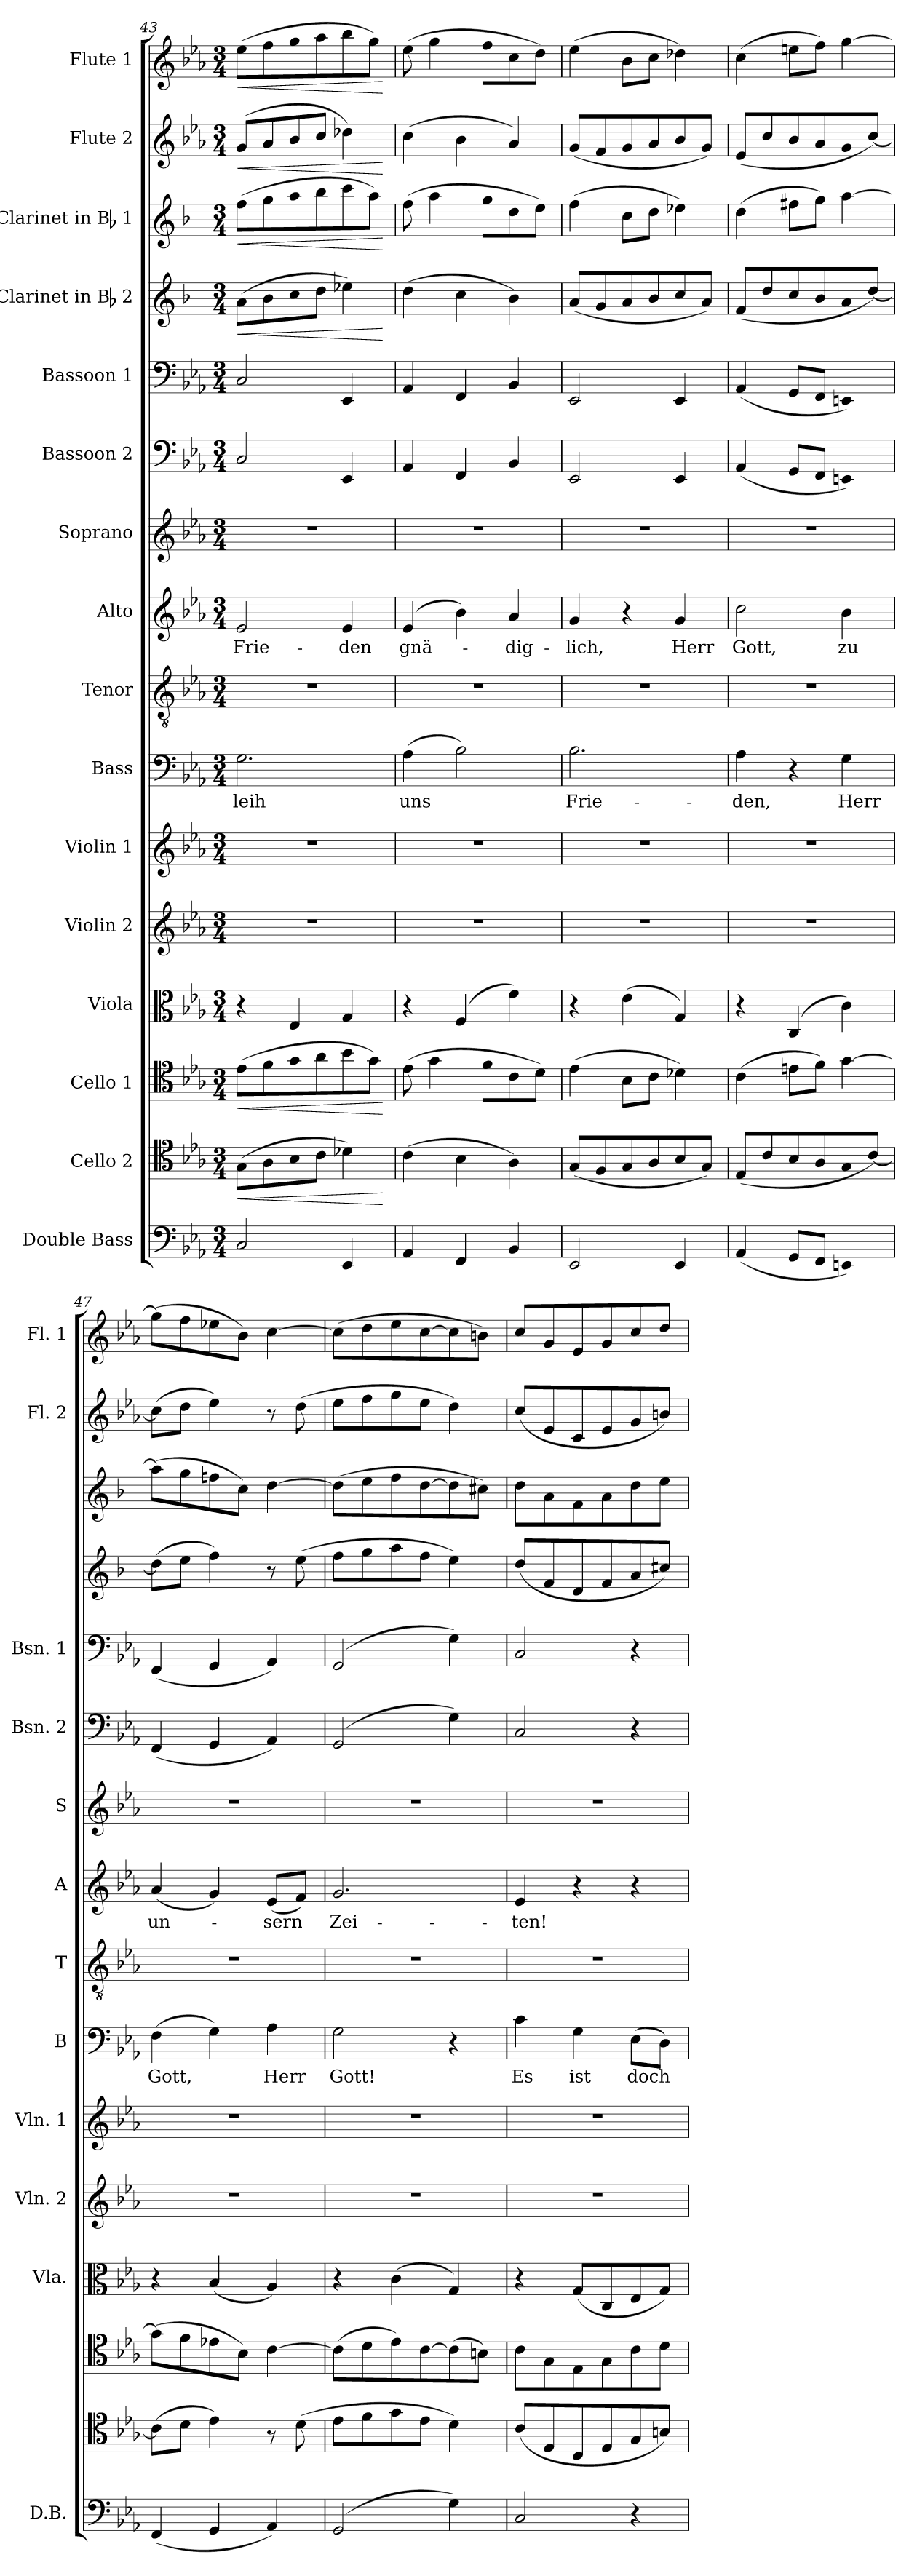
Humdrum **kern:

**kern	**kern	**dynam	**kern	**dynam	**kern	**kern	**kern	**kern	**text	**kern	**kern	**text	**kern	**kern	**kern	**kern	**dynam	**kern	**dynam	**kern	**dynam	**kern	**dynam
*part16	*part15	*part15	*part14	*part14	*part13	*part12	*part11	*part10	*part10	*part9	*part8	*part8	*part7	*part6	*part5	*part4	*part4	*part3	*part3	*part2	*part2	*part1	*part1
*staff16	*staff15	*staff15	*staff14	*staff14	*staff13	*staff12	*staff11	*staff10	*staff10	*staff9	*staff8	*staff8	*staff7	*staff6	*staff5	*staff4	*staff4	*staff3	*staff3	*staff2	*staff2	*staff1	*staff1
*I"Double Bass	*I"Cello 2	*	*I"Cello 1	*	*I"Viola	*I"Violin 2	*I"Violin 1	*I"Bass	*	*I"Tenor	*I"Alto	*	*I"Soprano	*I"Bassoon 2	*I"Bassoon 1	*I"Clarinet in Bb 2	*	*I"Clarinet in Bb 1	*	*I"Flute 2	*	*I"Flute 1	*
*I'D.B.	*	*	*	*	*I'Vla.	*I'Vln. 2	*I'Vln. 1	*I'B	*	*I'T	*I'A	*	*I'S	*I'Bsn. 2	*I'Bsn. 1	*	*	*	*	*I'Fl. 2	*	*I'Fl. 1	*
*clefF4	*clefC4	*	*clefC4	*	*clefC3	*clefG2	*clefG2	*clefF4	*	*clefGv2	*clefG2	*	*clefG2	*clefF4	*clefF4	*clefG2	*	*clefG2	*	*clefG2	*	*clefG2	*
*ITrd7c12	*	*	*	*	*	*	*	*	*	*	*	*	*	*	*	*ITrd1c2	*	*ITrd1c2	*	*	*	*	*
*k[b-e-a-]	*k[b-e-a-]	*	*k[b-e-a-]	*	*k[b-e-a-]	*k[b-e-a-]	*k[b-e-a-]	*k[b-e-a-]	*	*k[b-e-a-]	*k[b-e-a-]	*	*k[b-e-a-]	*k[b-e-a-]	*k[b-e-a-]	*k[b-e-a-]	*	*k[b-e-a-]	*	*k[b-e-a-]	*	*k[b-e-a-]	*
*E-:	*E-:	*	*E-:	*	*E-:	*E-:	*E-:	*E-:	*	*E-:	*E-:	*	*E-:	*E-:	*E-:	*E-:	*	*E-:	*	*E-:	*	*E-:	*
*M3/4	*M3/4	*	*M3/4	*	*M3/4	*M3/4	*M3/4	*M3/4	*	*M3/4	*M3/4	*	*M3/4	*M3/4	*M3/4	*M3/4	*	*M3/4	*	*M3/4	*	*M3/4	*
=43	=43	=43	=43	=43	=43	=43	=43	=43	=43	=43	=43	=43	=43	=43	=43	=43	=43	=43	=43	=43	=43	=43	=43
!	!	!LO:HP:b	!	!LO:HP:b	!	!	!	!	!	!	!	!	!	!	!	!	!LO:HP:b	!	!LO:HP:b	!	!LO:HP:b	!	!LO:HP:b
2CC/	(8G\L	<	(8e-\L	<	4r	2.r	2.r	2.G\	-leih	2.r	2e-/	Frie-	2.r	2C/	2C/	(8g\L	<	(8ee-\L	<	(8g/L	<	(8ee-\L	<
.	8A-\	.	8f\	.	.	.	.	.	.	.	.	.	.	.	.	8a-\	.	8ff\	.	8a-/	.	8ff\	.
.	8B-\	.	8g\	.	(4E-/	.	.	.	.	.	.	.	.	.	.	8b-\	.	8gg\	.	8b-/	.	8gg\	.
.	8c\J	.	8a-\	.	.	.	.	.	.	.	.	.	.	.	.	8cc\J	.	8aa-\	.	8cc/J	.	8aa-\	.
4EEE-/	4d-X\)	.	8b-\	.	4G/	.	.	.	.	.	4e-/	-den	.	4EE-/	4EE-/	4dd-X\)	.	8bb-\	.	4dd-X\)	.	8bb-\	.
.	.	.	8g\J)	.	.	.	.	.	.	.	.	.	.	.	.	.	.	8gg\J)	.	.	.	8gg\J)	.
.	.	[	.	[	.	.	.	.	.	.	.	.	.	.	.	.	[	.	[	.	[	.	[
=44	=44	=44	=44	=44	=44	=44	=44	=44	=44	=44	=44	=44	=44	=44	=44	=44	=44	=44	=44	=44	=44	=44	=44
4AAA-/	(4c\	.	(8e-\	.	4r	2.r	2.r	(4A-\	uns	2.r	(4e-/	gnä-	2.r	4AA-/	4AA-/	(4cc\	.	(8ee-\	.	(4cc\	.	(8ee-\	.
.	.	.	4g\	.	.	.	.	.	.	.	.	.	.	.	.	.	.	4gg\	.	.	.	4gg\	.
4FFF/	4B-\	.	.	.	(4F/	.	.	2B-\)	.	.	4b-\)	.	.	4FF/	4FF/	4b-\	.	.	.	4b-\	.	.	.
.	.	.	8f\L	.	.	.	.	.	.	.	.	.	.	.	.	.	.	8ff\L	.	.	.	8ff\L	.
4BBB-/	4A-\)	.	8c\	.	4f\)	.	.	.	.	.	4a-/	-dig-	.	4BB-/	4BB-/	4a-\)	.	8cc\	.	4a-/)	.	8cc\	.
.	.	.	8d\J)	.	.	.	.	.	.	.	.	.	.	.	.	.	.	8dd\J)	.	.	.	8dd\J)	.
=45	=45	=45	=45	=45	=45	=45	=45	=45	=45	=45	=45	=45	=45	=45	=45	=45	=45	=45	=45	=45	=45	=45	=45
2EEE-/	(8G/L	.	(4e-\	.	4r	2.r	2.r	2.B-\	Frie-	2.r	4g/	-lich,	2.r	2EE-/	2EE-/	(8g/L	.	(4ee-\	.	(8g/L	.	(4ee-\	.
.	8F/	.	.	.	.	.	.	.	.	.	.	.	.	.	.	8f/	.	.	.	8f/	.	.	.
.	8G/	.	8B-\L	.	(4e-\	.	.	.	.	.	4r	.	.	.	.	8g/	.	8b-\L	.	8g/	.	8b-\L	.
.	8A-/	.	8c\J	.	.	.	.	.	.	.	.	.	.	.	.	8a-/	.	8cc\J	.	8a-/	.	8cc\J	.
4EEE-/	8B-/	.	4d-X\)	.	4G/)	.	.	.	.	.	4g/	Herr	.	4EE-/	4EE-/	8b-/	.	4dd-X\)	.	8b-/	.	4dd-X\)	.
.	8G/J)	.	.	.	.	.	.	.	.	.	.	.	.	.	.	8g/J)	.	.	.	8g/J)	.	.	.
!!LO:PB:g=z
=46	=46	=46	=46	=46	=46	=46	=46	=46	=46	=46	=46	=46	=46	=46	=46	=46	=46	=46	=46	=46	=46	=46	=46
(4AAA-/	(8E-/L	.	(4c\	.	4r	2.r	2.r	4A-\	-den,	2.r	2cc\	Gott,	2.r	(4AA-/	(4AA-/	(8e-/L	.	(4cc\	.	(8e-/L	.	(4cc\	.
.	8c/	.	.	.	.	.	.	.	.	.	.	.	.	.	.	8cc/	.	.	.	8cc/	.	.	.
8GGG/L	8B-/	.	8en\L	.	(4C/	.	.	4r	.	.	.	.	.	8GG/L	8GG/L	8b-/	.	8een\L	.	8b-/	.	8een\L	.
8FFF/J	8A-/	.	8f\J)	.	.	.	.	.	.	.	.	.	.	8FF/J	8FF/J	8a-/	.	8ff\J)	.	8a-/	.	8ff\J)	.
4EEEn/)	8G/	.	[4g\	.	4c\)	.	.	4G\	Herr	.	4b-\	zu	.	4EEn/)	4EEn/)	8g/	.	[4gg\	.	8g/	.	[4gg\	.
.	[8c/J)	.	.	.	.	.	.	.	.	.	.	.	.	.	.	[8cc/J)	.	.	.	[8cc/J)	.	.	.
=47	=47	=47	=47	=47	=47	=47	=47	=47	=47	=47	=47	=47	=47	=47	=47	=47	=47	=47	=47	=47	=47	=47	=47
(4FFF/	(8c\L]	.	(8g\L]	.	4r	2.r	2.r	(4F\	Gott,	2.r	(4a-/	un-	2.r	(4FF/	(4FF/	(8cc\L]	.	(8gg\L]	.	(8cc\L]	.	(8gg\L]	.
.	8d\J	.	8f\	.	.	.	.	.	.	.	.	.	.	.	.	8dd\J	.	8ff\	.	8dd\J	.	8ff\	.
4GGG/	4e-\)	.	8e-X\	.	(4B-/	.	.	4G\)	.	.	4g/)	.	.	4GG/	4GG/	4ee-\)	.	8ee-X\	.	4ee-\)	.	8ee-X\	.
.	.	.	8B-\J)	.	.	.	.	.	.	.	.	.	.	.	.	.	.	8b-\J)	.	.	.	8b-\J)	.
4AAA-/)	8r	.	[4c\	.	4A-/)	.	.	4A-\	Herr	.	(8e-/L	-sern	.	4AA-/)	4AA-/)	8r	.	[4cc\	.	8r	.	[4cc\	.
.	(8d\	.	.	.	.	.	.	.	.	.	8f/J)	.	.	.	.	(8dd\	.	.	.	(8dd\	.	.	.
=48	=48	=48	=48	=48	=48	=48	=48	=48	=48	=48	=48	=48	=48	=48	=48	=48	=48	=48	=48	=48	=48	=48	=48
(2GGG/	8e-\L	.	(8c\L]	.	4r	2.r	2.r	2G\	Gott!	2.r	2.g/	Zei-	2.r	(2GG/	(2GG/	8ee-\L	.	(8cc\L]	.	8ee-\L	.	(8cc\L]	.
.	8f\	.	8d\	.	.	.	.	.	.	.	.	.	.	.	.	8ff\	.	8dd\	.	8ff\	.	8dd\	.
.	8g\	.	8e-\)	.	(4c\	.	.	.	.	.	.	.	.	.	.	8gg\	.	8ee-\	.	8gg\	.	8ee-\	.
.	8e-\J	.	[8c\	.	.	.	.	.	.	.	.	.	.	.	.	8ee-\J	.	[8cc\	.	8ee-\J	.	[8cc\	.
4GG\)	4d\)	.	(8c\]	.	4G/)	.	.	4r	.	.	.	.	.	4G\)	4G\)	4dd\)	.	8cc\]	.	4dd\)	.	8cc\]	.
.	.	.	8Bn\J)	.	.	.	.	.	.	.	.	.	.	.	.	.	.	8bn\J)	.	.	.	8bn\J)	.
=49	=49	=49	=49	=49	=49	=49	=49	=49	=49	=49	=49	=49	=49	=49	=49	=49	=49	=49	=49	=49	=49	=49	=49
2CC/	(8c/L	.	8c\L	.	4r	2.r	2.r	4c\	Es	2.r	4e-/	-ten!	2.r	2C/	2C/	(8cc/L	.	8cc\L	.	(8cc/L	.	8cc/L	.
.	8E-/	.	8G\	.	.	.	.	.	.	.	.	.	.	.	.	8e-/	.	8g\	.	8e-/	.	8g/	.
.	8C/	.	8E-\	.	(8G/L	.	.	4G\	ist	.	4r	.	.	.	.	8c/	.	8e-\	.	8c/	.	8e-/	.
.	8E-/	.	8G\	.	8C/	.	.	.	.	.	.	.	.	.	.	8e-/	.	8g\	.	8e-/	.	8g/	.
4r	8G/	.	8c\	.	8E-/	.	.	(8E-\L	doch	.	4r	.	.	4r	4r	8g/	.	8cc\	.	8g/	.	8cc/	.
.	8Bn/J)	.	8d\J	.	8G/J)	.	.	8D\J)	.	.	.	.	.	.	.	8bn/J)	.	8dd\J	.	8bn/J)	.	8dd/J	.
=	=	=	=	=	=	=	=	=	=	=	=	=	=	=	=	=	=	=	=	=	=	=	=
*-	*-	*-	*-	*-	*-	*-	*-	*-	*-	*-	*-	*-	*-	*-	*-	*-	*-	*-	*-	*-	*-	*-	*-
